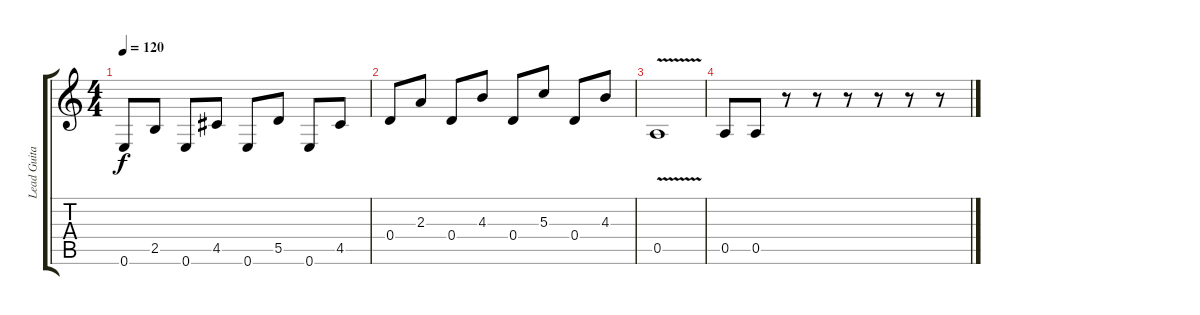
\track ("Lead Guitar" "Lead Guita") {instrument electricguitarjazz}
\staff {score tabs}
\tuning (E4 B3 G3 D3 A2 E2) {hide}
\ts (4 4)
\tempo 120
\clef g2
\ks c
0.6.8{dy f} 2.5.8 0.6.8 4.5.8 0.6.8 5.5.8 0.6.8 4.5.8 |
0.4.8 2.3.8 0.4.8 4.3.8 0.4.8 5.3.8 0.4.8 4.3.8 |
0.5{v}.1 |
0.5.8 0.5.8 r.8 r.8 r.8 r.8 r.8 r.8
